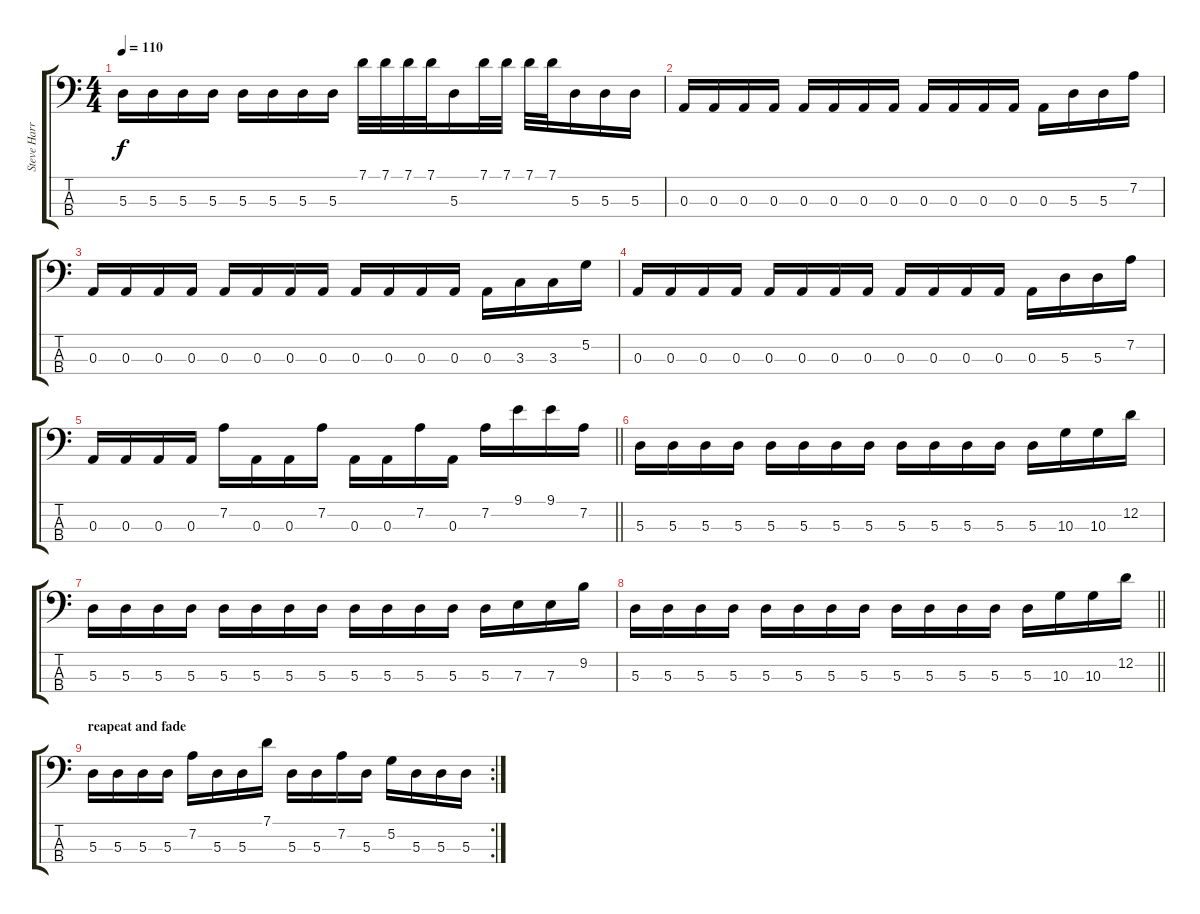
\track ("Steve Harris" "Steve Harr") {instrument electricbassfinger}
\staff {score tabs}
\tuning (G2 D2 A1 E1) {hide}
\ts (4 4)
\tempo 110
\clef f4
\ks c
5.3.16{dy f} 5.3.16 5.3.16 5.3.16 5.3.16 5.3.16 5.3.16 5.3.16 7.1.32 7.1.32 7.1.32 7.1.32 5.3.16 7.1.32 7.1.32 7.1.32 7.1.32 5.3.16 5.3.16 5.3.16 |
0.3.16 0.3.16 0.3.16 0.3.16 0.3.16 0.3.16 0.3.16 0.3.16 0.3.16 0.3.16 0.3.16 0.3.16 0.3.16 5.3.16 5.3.16 7.2.16 |
0.3.16 0.3.16 0.3.16 0.3.16 0.3.16 0.3.16 0.3.16 0.3.16 0.3.16 0.3.16 0.3.16 0.3.16 0.3.16 3.3.16 3.3.16 5.2.16 |
0.3.16 0.3.16 0.3.16 0.3.16 0.3.16 0.3.16 0.3.16 0.3.16 0.3.16 0.3.16 0.3.16 0.3.16 0.3.16 5.3.16 5.3.16 7.2.16 |
\barLineRight lightlight
0.3.16 0.3.16 0.3.16 0.3.16 7.2.16 0.3.16 0.3.16 7.2.16 0.3.16 0.3.16 7.2.16 0.3.16 7.2.16 9.1.16 9.1.16 7.2.16 |
5.3.16 5.3.16 5.3.16 5.3.16 5.3.16 5.3.16 5.3.16 5.3.16 5.3.16 5.3.16 5.3.16 5.3.16 5.3.16 10.3.16 10.3.16 12.2.16 |
5.3.16 5.3.16 5.3.16 5.3.16 5.3.16 5.3.16 5.3.16 5.3.16 5.3.16 5.3.16 5.3.16 5.3.16 5.3.16 7.3.16 7.3.16 9.2.16 |
\barLineRight lightlight
5.3.16 5.3.16 5.3.16 5.3.16 5.3.16 5.3.16 5.3.16 5.3.16 5.3.16 5.3.16 5.3.16 5.3.16 5.3.16 10.3.16 10.3.16 12.2.16 |
\rc 2
\section ("" "reapeat and fade")
5.3.16 5.3.16 5.3.16 5.3.16 7.2.16 5.3.16 5.3.16 7.1.16 5.3.16 5.3.16 7.2.16 5.3.16 5.2.16 5.3.16 5.3.16 5.3.16
